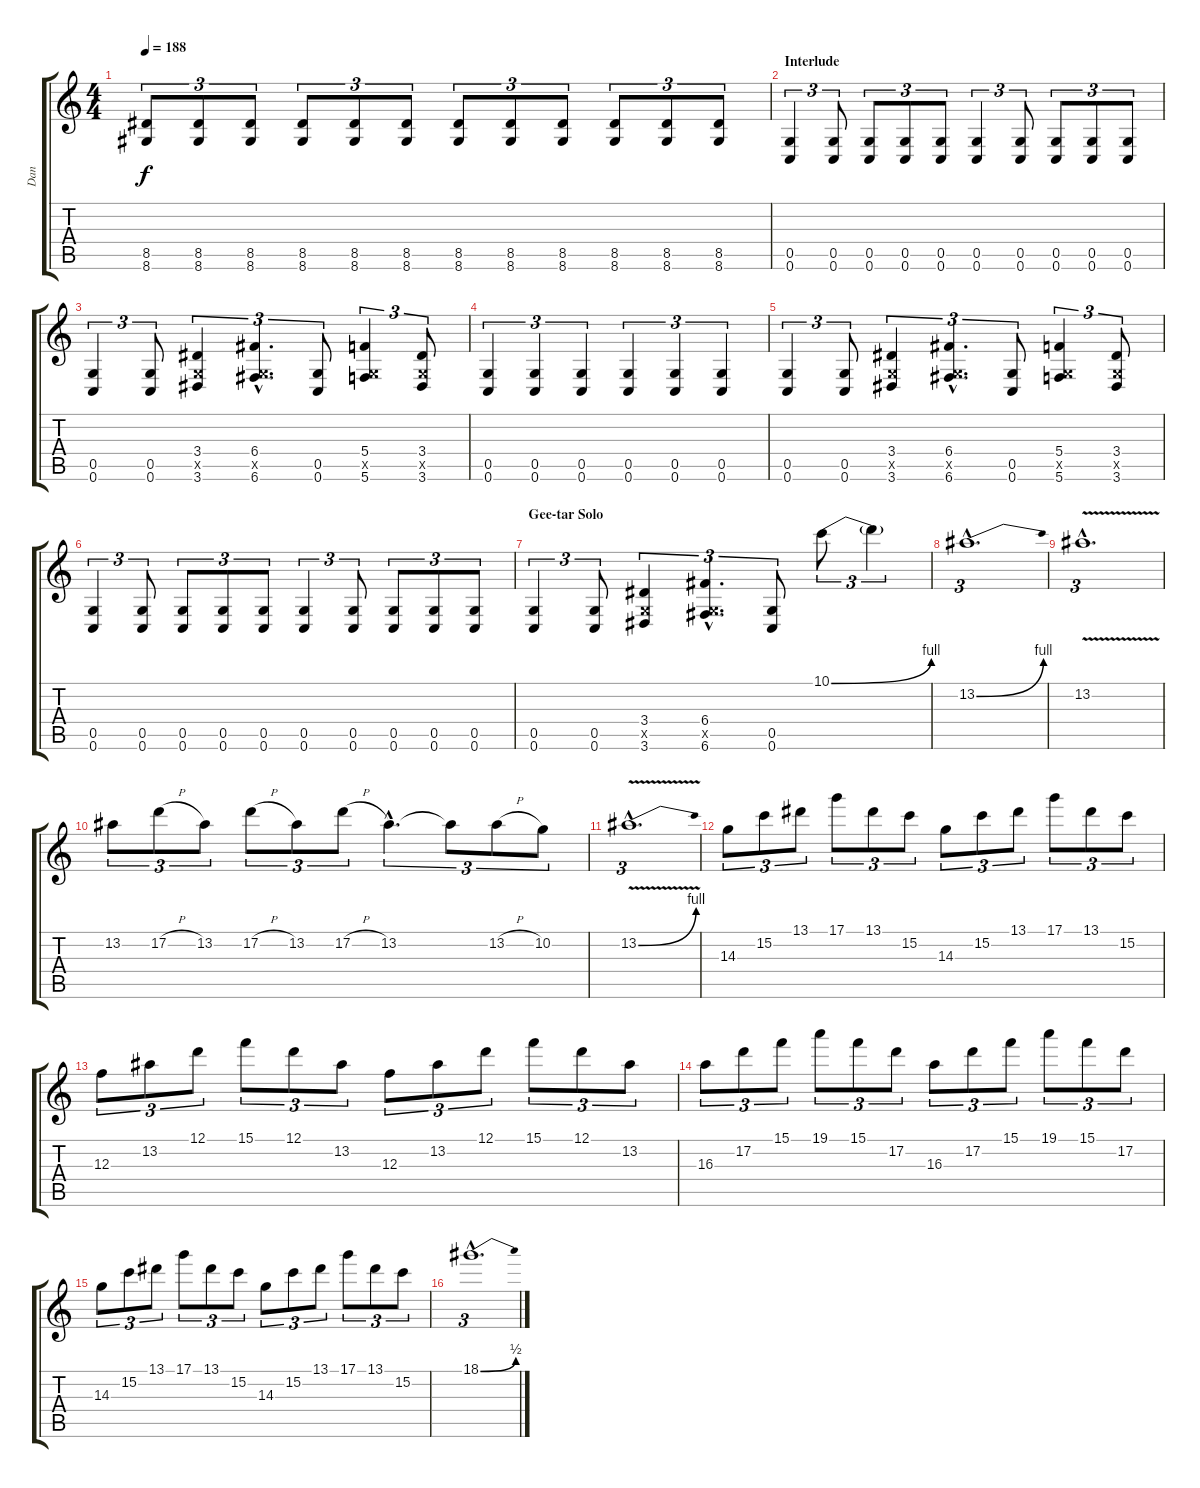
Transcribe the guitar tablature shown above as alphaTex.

\track ("Dan" "Dan") {instrument distortionguitar}
\staff {score tabs}
\tuning (D4 A3 F3 C3 G2 C2) {hide}
\ts (4 4)
\tempo 188
\clef g2
\ks c
(8.5 8.6).8{tu (3 2) dy f} (8.5 8.6).8{tu (3 2)} (8.5 8.6).8{tu (3 2)} (8.5 8.6).8{tu (3 2)} (8.5 8.6).8{tu (3 2)} (8.5 8.6).8{tu (3 2)} (8.5 8.6).8{tu (3 2)} (8.5 8.6).8{tu (3 2)} (8.5 8.6).8{tu (3 2)} (8.5 8.6).8{tu (3 2)} (8.5 8.6).8{tu (3 2)} (8.5 8.6).8{tu (3 2)} |
\section ("" "Interlude")
(0.5 0.6).4{tu (3 2)} (0.5 0.6).8{tu (3 2)} (0.5 0.6).8{tu (3 2)} (0.5 0.6).8{tu (3 2)} (0.5 0.6).8{tu (3 2)} (0.5 0.6).4{tu (3 2)} (0.5 0.6).8{tu (3 2)} (0.5 0.6).8{tu (3 2)} (0.5 0.6).8{tu (3 2)} (0.5 0.6).8{tu (3 2)} |
(0.5 0.6).4{tu (3 2)} (0.5 0.6).8{tu (3 2)} (3.4 0.5{x} 3.6).4{tu (3 2)} (6.4{hac} 0.5{hac x} 6.6{hac}).4{d tu (3 2)} (0.5 0.6).8{tu (3 2)} (5.4 0.5{x} 5.6).4{tu (3 2)} (3.4 0.5{x} 3.6).8{tu (3 2)} |
(0.5 0.6).4{tu (3 2)} (0.5 0.6).4{tu (3 2)} (0.5 0.6).4{tu (3 2)} (0.5 0.6).4{tu (3 2)} (0.5 0.6).4{tu (3 2)} (0.5 0.6).4{tu (3 2)} |
(0.5 0.6).4{tu (3 2)} (0.5 0.6).8{tu (3 2)} (3.4 0.5{x} 3.6).4{tu (3 2)} (6.4{hac} 0.5{hac x} 6.6{hac}).4{d tu (3 2)} (0.5 0.6).8{tu (3 2)} (5.4 0.5{x} 5.6).4{tu (3 2)} (3.4 0.5{x} 3.6).8{tu (3 2)} |
(0.5 0.6).4{tu (3 2)} (0.5 0.6).8{tu (3 2)} (0.5 0.6).8{tu (3 2)} (0.5 0.6).8{tu (3 2)} (0.5 0.6).8{tu (3 2)} (0.5 0.6).4{tu (3 2)} (0.5 0.6).8{tu (3 2)} (0.5 0.6).8{tu (3 2)} (0.5 0.6).8{tu (3 2)} (0.5 0.6).8{tu (3 2)} |
\section ("" "Gee-tar Solo")
(0.5 0.6).4{tu (3 2)} (0.5 0.6).8{tu (3 2)} (3.4 0.5{x} 3.6).4{tu (3 2)} (6.4{hac} 0.5{hac x} 6.6{hac}).4{d tu (3 2)} (0.5 0.6).8{tu (3 2)} 10.1{be (bend 0 0 60 4)}.8{tu (3 2)} 10.1{t}.4{tu (3 2)} |
13.2{be (bend 0 0 60 4) hac}.1{d tu (3 2)} |
13.2{v hac}.1{d tu (3 2)} |
13.2.8{tu (3 2)} 17.2{h}.8{tu (3 2)} 13.2.8{tu (3 2)} 17.2{h}.8{tu (3 2)} 13.2.8{tu (3 2)} 17.2{h}.8{tu (3 2)} 13.2{hac}.4{d tu (3 2)} 13.2{t}.8{tu (3 2)} 13.2{h}.8{tu (3 2)} 10.2.8{tu (3 2)} |
13.2{be (bend 0 0 60 4) v hac}.1{d tu (3 2)} |
14.3.8{tu (3 2)} 15.2.8{tu (3 2)} 13.1.8{tu (3 2)} 17.1.8{tu (3 2)} 13.1.8{tu (3 2)} 15.2.8{tu (3 2)} 14.3.8{tu (3 2)} 15.2.8{tu (3 2)} 13.1.8{tu (3 2)} 17.1.8{tu (3 2)} 13.1.8{tu (3 2)} 15.2.8{tu (3 2)} |
12.3.8{tu (3 2)} 13.2.8{tu (3 2)} 12.1.8{tu (3 2)} 15.1.8{tu (3 2)} 12.1.8{tu (3 2)} 13.2.8{tu (3 2)} 12.3.8{tu (3 2)} 13.2.8{tu (3 2)} 12.1.8{tu (3 2)} 15.1.8{tu (3 2)} 12.1.8{tu (3 2)} 13.2.8{tu (3 2)} |
16.3.8{tu (3 2)} 17.2.8{tu (3 2)} 15.1.8{tu (3 2)} 19.1.8{tu (3 2)} 15.1.8{tu (3 2)} 17.2.8{tu (3 2)} 16.3.8{tu (3 2)} 17.2.8{tu (3 2)} 15.1.8{tu (3 2)} 19.1.8{tu (3 2)} 15.1.8{tu (3 2)} 17.2.8{tu (3 2)} |
14.3.8{tu (3 2)} 15.2.8{tu (3 2)} 13.1.8{tu (3 2)} 17.1.8{tu (3 2)} 13.1.8{tu (3 2)} 15.2.8{tu (3 2)} 14.3.8{tu (3 2)} 15.2.8{tu (3 2)} 13.1.8{tu (3 2)} 17.1.8{tu (3 2)} 13.1.8{tu (3 2)} 15.2.8{tu (3 2)} |
18.1{be (bend 0 0 60 2) hac}.1{d tu (3 2)}
